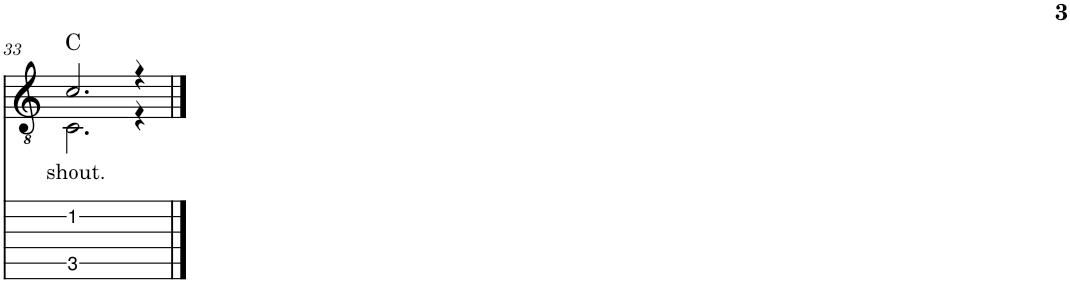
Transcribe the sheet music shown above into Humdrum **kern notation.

**kern	**kern	**text	**harte
*part1	*part1	*part1	*part1
*staff2	*staff1	*staff1	*
*I"Classical Guitar	*	*	*
*I'Guit.	*	*	*
!!LO:PB:g=z
*	*clefGv2	*	*
*k[]	*k[]	*	*
*C:	*C:	*	*
*M4/4	*M4/4	*	*
=33	=33	=33	=33
*^	*	*	*
!	!	!	!LO:LY:b	!
*	*	*^	*	*
2.c	2.C	2.c/	2.C\	shout.	C:maj
4r	4r	4r	4r	.	.
*v	*v	*	*	*	*
*	*v	*v	*	*
==	==	==	==
*-	*-	*-	*-
